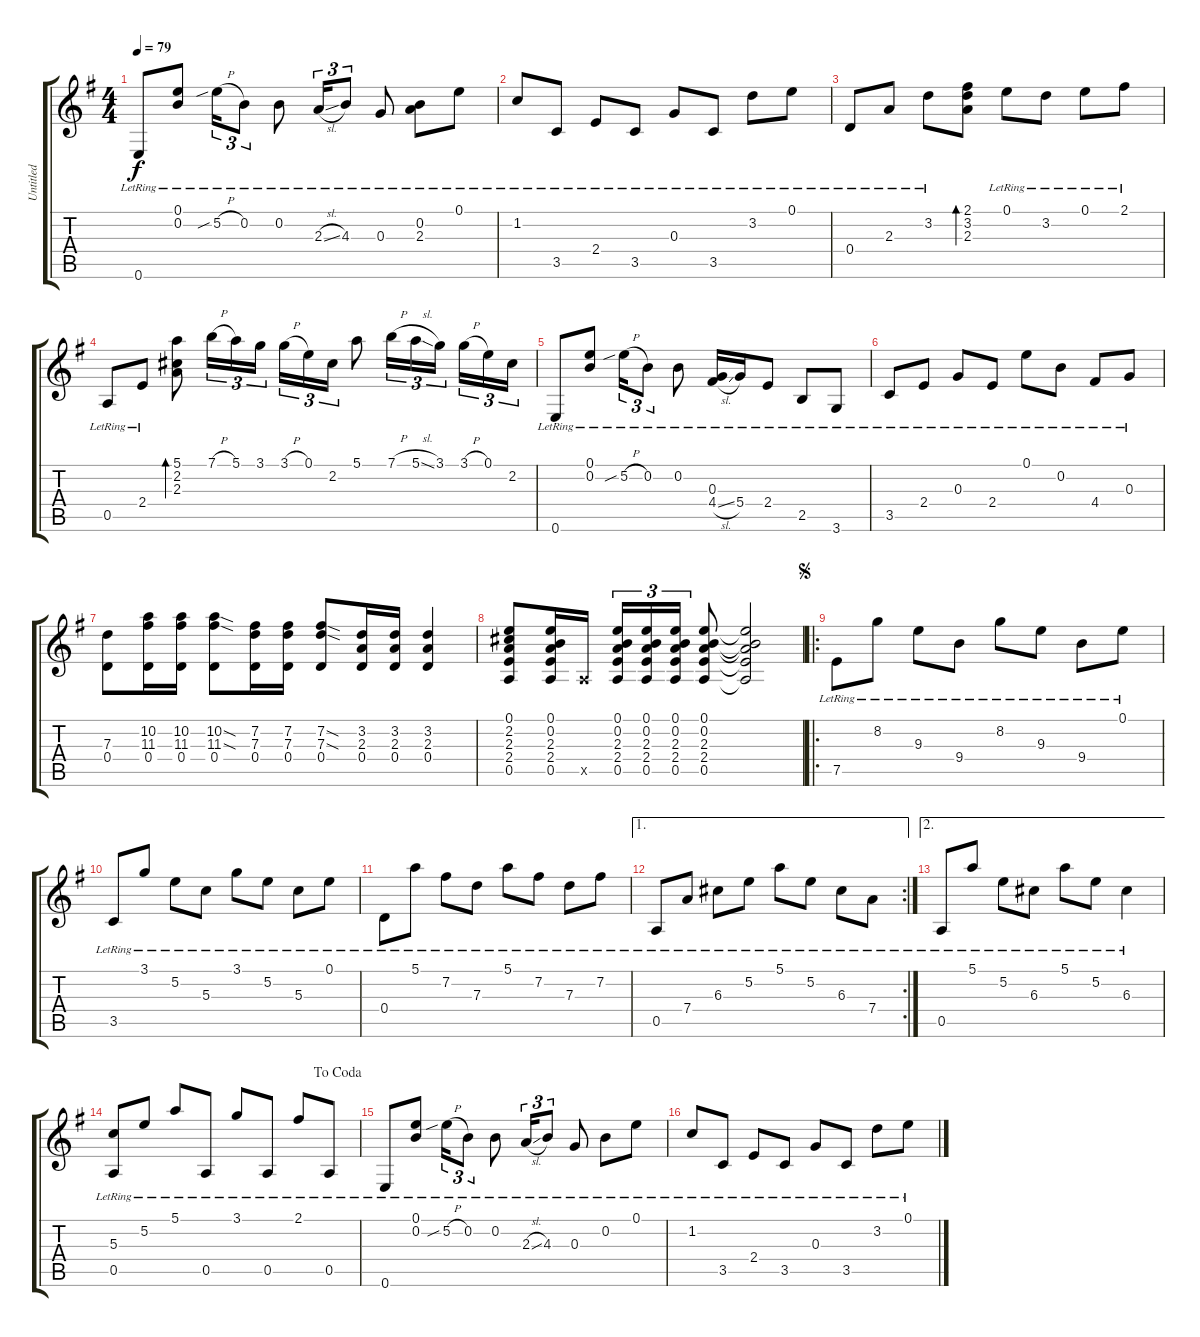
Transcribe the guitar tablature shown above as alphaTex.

\track ("Untitled" "Untitled") {instrument acousticguitarnylon}
\staff {score tabs}
\tuning (E4 B3 G3 D3 A2 E2) {hide}
\ts (4 4)
\tempo 79
\clef g2
\ks g
0.6{lr}.8{dy f instrument acousticguitarnylon} (0.1{lr} 0.2{lr}).8 5.2{sib h lr}.16{tu (3 2)} 0.2{lr}.8{tu (3 2)} 0.2{lr}.8 2.3{sl lr}.16{tu (3 2)} 4.3{lr}.8{tu (3 2)} 0.3{lr}.8 (0.2{lr} 2.3{lr}).8 0.1{lr}.8 |
1.2{lr}.8 3.5{lr}.8 2.4{lr}.8 3.5{lr}.8 0.3{lr}.8 3.5{lr}.8 3.2{lr}.8 0.1{lr}.8 |
0.4{lr}.8 2.3{lr}.8 3.2{lr}.8 (2.1 3.2 2.3).8{bd 30} 0.1{lr}.8 3.2{lr}.8 0.1{lr}.8 2.1{lr}.8 |
0.5{lr}.8 2.4{lr}.8 (5.1 2.2 2.3).8{bd 30} 7.1{h}.16{tu (3 2)} 5.1.16{tu (3 2)} 3.1.16{tu (3 2)} 3.1{h}.16{tu (3 2)} 0.1.16{tu (3 2)} 2.2.16{tu (3 2)} 5.1.8 7.1{h}.16{tu (3 2)} 5.1{sl}.16{tu (3 2)} 3.1.16{tu (3 2) beam splitsecondary} 3.1{h}.16{tu (3 2)} 0.1.16{tu (3 2)} 2.2.16{tu (3 2)} |
0.6{lr}.8 (0.1{lr} 0.2{lr}).8 5.2{sib h lr}.16{tu (3 2)} 0.2{lr}.8{tu (3 2)} 0.2{lr}.8 (0.3{lr} 4.4{sl lr}).16 5.4{lr}.16 2.4{lr}.8 2.5{lr}.8 3.6{lr}.8 |
3.5{lr}.8 2.4{lr}.8 0.3{lr}.8 2.4{lr}.8 0.1{lr}.8 0.2{lr}.8 4.4{lr}.8 0.3{lr}.8 |
(7.3 0.4).8 (10.2 11.3 0.4).16 (10.2 11.3 0.4).16 (10.2{sod} 11.3{sod} 0.4).8 (7.2 7.3 0.4).16 (7.2 7.3 0.4).16 (7.2{sod} 7.3{sod} 0.4).8 (3.2 2.3 0.4).16 (3.2 2.3 0.4).16 (3.2 2.3 0.4).4 |
(0.1 2.2 2.3 2.4 0.5).8 (0.1 0.2 2.3 2.4 0.5).16 0.5{x}.16 (0.1 0.2 2.3 2.4 0.5).16{tu (3 2)} (0.1 0.2 2.3 2.4 0.5).16{tu (3 2)} (0.1 0.2 2.3 2.4 0.5).16{tu (3 2)} (0.1 0.2 2.3 2.4 0.5).8 (0.1{t} 0.2{t} 2.3{t} 2.4{t} 0.5{t}).2 |
\ro
\jump segno
7.5{lr}.8 8.2{lr}.8 9.3{lr}.8 9.4{lr}.8 8.2{lr}.8 9.3{lr}.8 9.4{lr}.8 0.1{lr}.8 |
3.5{lr}.8 3.1{lr}.8 5.2{lr}.8 5.3{lr}.8 3.1{lr}.8 5.2{lr}.8 5.3{lr}.8 0.1{lr}.8 |
0.4{lr}.8 5.1{lr}.8 7.2{lr}.8 7.3{lr}.8 5.1{lr}.8 7.2{lr}.8 7.3{lr}.8 7.2{lr}.8 |
\ae 1
\rc 2
0.5{lr}.8 7.4{lr}.8 6.3{lr}.8 5.2{lr}.8 5.1{lr}.8 5.2{lr}.8 6.3{lr}.8 7.4{lr}.8 |
\ae 2
0.5{lr}.8 5.1{lr}.8 5.2{lr}.8 6.3{lr}.8 5.1{lr}.8 5.2{lr}.8 6.3{lr}.4 |
\jump dacoda
(5.3{lr} 0.5{lr}).8 5.2{lr}.8 5.1{lr}.8 0.5{lr}.8 3.1{lr}.8 0.5{lr}.8 2.1{lr}.8 0.5{lr}.8 |
0.6{lr}.8 (0.1{lr} 0.2{lr}).8 5.2{sib h lr}.16{tu (3 2)} 0.2{lr}.8{tu (3 2)} 0.2{lr}.8 2.3{sl lr}.16{tu (3 2)} 4.3{lr}.8{tu (3 2)} 0.3{lr}.8 0.2{lr}.8 0.1{lr}.8 |
1.2{lr}.8 3.5{lr}.8 2.4{lr}.8 3.5{lr}.8 0.3{lr}.8 3.5{lr}.8 3.2{lr}.8 0.1{lr}.8
